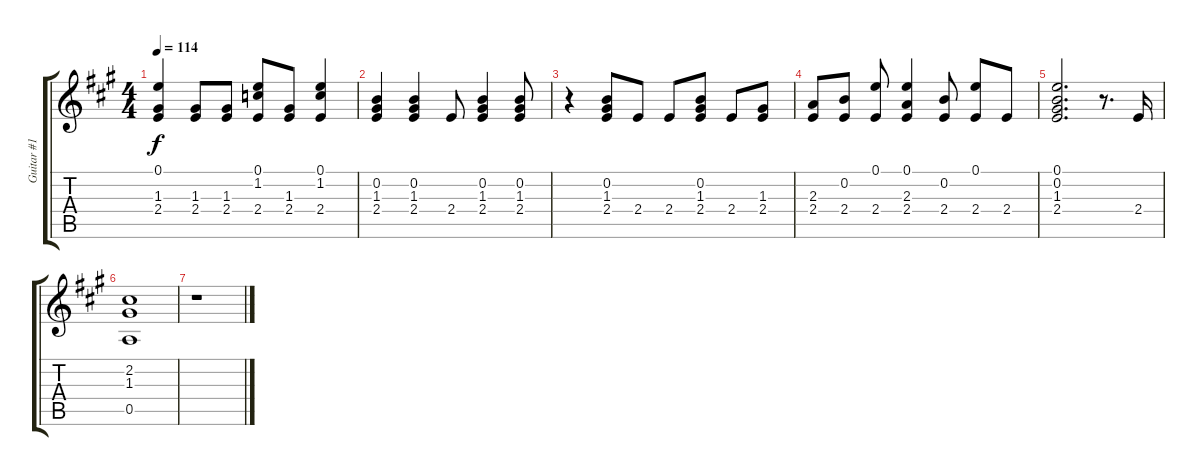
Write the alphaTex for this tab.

\track ("Guitar #1" "Guitar #1") {instrument acousticguitarnylon}
\staff {score tabs}
\tuning (E4 B3 G3 D3 A2 E2) {hide}
\ts (4 4)
\tempo 114
\clef g2
\ks a
(0.1 1.3 2.4).4{dy f} (1.3 2.4).8 (1.3 2.4).8 (0.1 1.2 2.4).8 (1.3 2.4).8 (0.1 1.2 2.4).4 |
(0.2 1.3 2.4).4 (0.2 1.3 2.4).4 2.4.8 (0.2 1.3 2.4).4 (0.2 1.3 2.4).8 |
r.4 (0.2 1.3 2.4).8 2.4.8 2.4.8 (0.2 1.3 2.4).8 2.4.8 (1.3 2.4).8 |
(2.3 2.4).8 (0.2 2.4).8 (0.1 2.4).8 (0.1 2.3 2.4).4 (0.2 2.4).8 (0.1 2.4).8 2.4.8 |
(0.1 0.2 1.3 2.4).2{d} r.8{d} 2.4.16 |
(2.2 1.3 0.5).1 |
r.1
